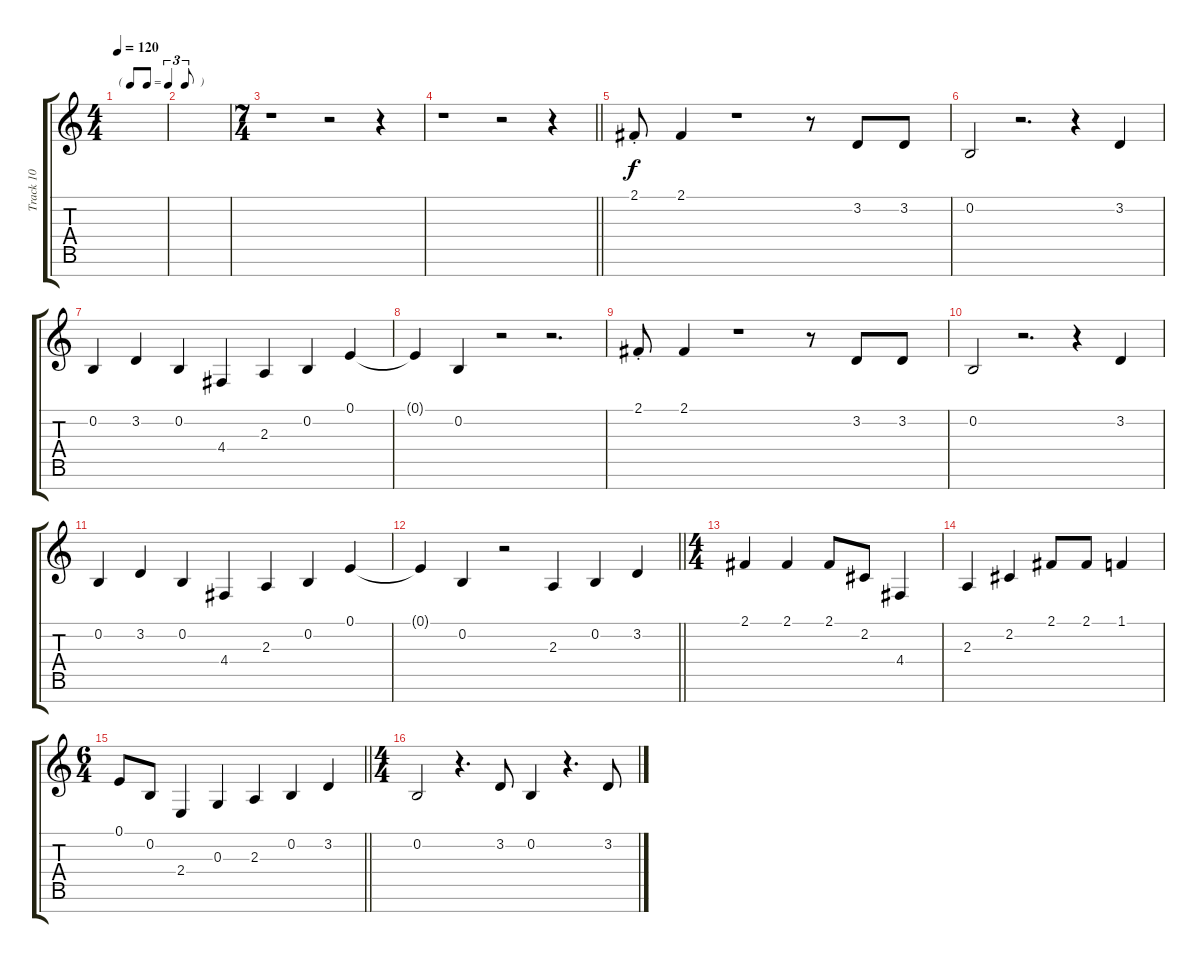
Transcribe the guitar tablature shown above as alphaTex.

\track ("Track 10" "Track 10") {instrument lead2sawtooth}
\staff {score tabs}
\tuning (E4 B3 G3 D3 A2 E2 B1) {hide}
\ts (4 4)
\tf triplet8th
\tempo 120
\clef g2
\ks c
|
|
\ts (7 4)
r.1 r.2 r.4 |
\barLineRight lightlight
r.1 r.2 r.4 |
2.1{st}.8 2.1.4 r.1 r.8 3.2.8 3.2.8 |
0.2.2 r.2{d} r.4 3.2.4 |
0.2.4 3.2.4 0.2.4 4.4.4 2.3.4 0.2.4 0.1.4 |
0.1{t}.4 0.2.4 r.2 r.2{d} |
2.1{st}.8 2.1.4 r.1 r.8 3.2.8 3.2.8 |
0.2.2 r.2{d} r.4 3.2.4 |
0.2.4 3.2.4 0.2.4 4.4.4 2.3.4 0.2.4 0.1.4 |
\barLineRight lightlight
0.1{t}.4 0.2.4 r.2 2.3.4 0.2.4 3.2.4 |
\ts (4 4)
2.1.4 2.1.4 2.1.8 2.2.8 4.4.4 |
2.3.4 2.2.4 2.1.8 2.1.8 1.1.4 |
\ts (6 4)
\barLineRight lightlight
0.1.8 0.2.8 2.4.4 0.3.4 2.3.4 0.2.4 3.2.4 |
\ts (4 4)
0.2.2 r.4{d} 3.2.8 0.2.4 r.4{d} 3.2.8
